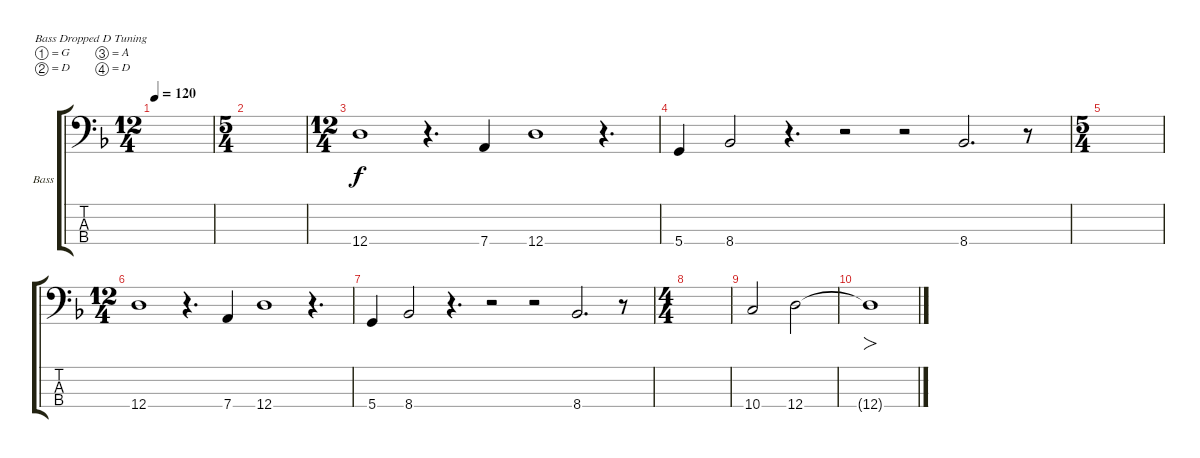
\defaultSystemsLayout 4
\bracketExtendMode groupsimilarinstruments
\firstSystemTrackNameOrientation horizontal
\otherSystemsTrackNameOrientation horizontal
\track ("Bass" "Bass") {instrument electricbassfinger}
\staff {score tabs}
\tuning (G2 D2 A1 D1)
\ts (12 4)
\tempo 120
\clef f4
\ks f
|
\ts (5 4)
|
\ts (12 4)
12.4.1 r.4{d} 7.4.4 12.4.1 r.4{d} |
5.4.4 8.4.2 r.4{d} r.2 r.2 8.4.2{d} r.8 |
\ts (5 4)
|
\ts (12 4)
12.4.1 r.4{d} 7.4.4 12.4.1 r.4{d} |
5.4.4 8.4.2 r.4{d} r.2 r.2 8.4.2{d} r.8 |
\ts (4 4)
|
10.4.2 12.4.2 |
12.4{t}.1{fo}
